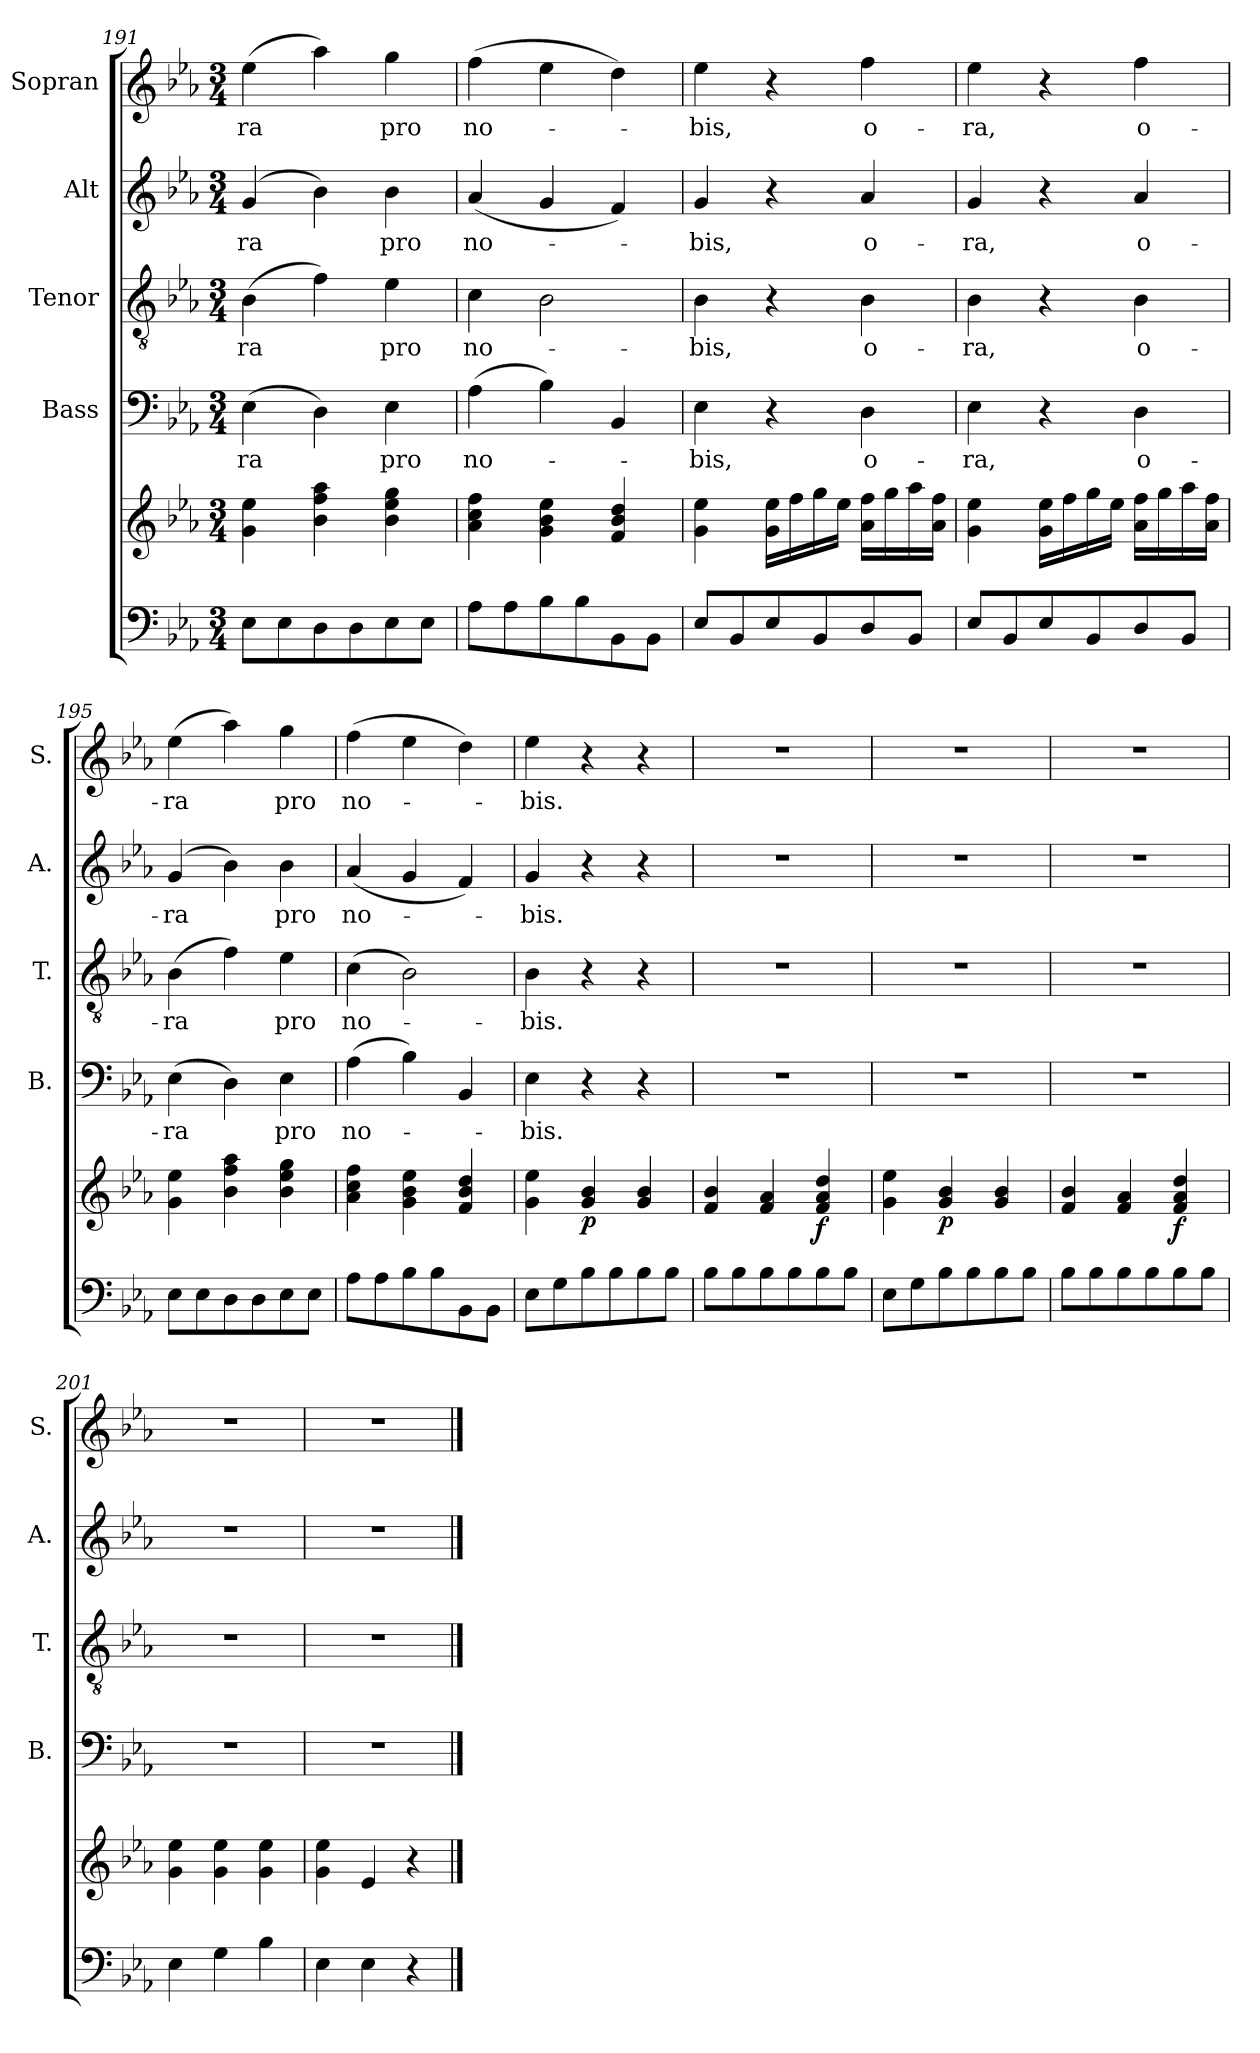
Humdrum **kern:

**kern	**kern	**dynam	**kern	**text	**kern	**text	**kern	**text	**kern	**text
*part5	*part5	*part5	*part4	*part4	*part3	*part3	*part2	*part2	*part1	*part1
*staff6	*staff5	*staff5/6	*staff4	*staff4	*staff3	*staff3	*staff2	*staff2	*staff1	*staff1
*	*	*	*I"Bass	*	*I"Tenor	*	*I"Alt	*	*I"Sopran	*
*	*	*	*I'B.	*	*I'T.	*	*I'A.	*	*I'S.	*
*clefF4	*clefG2	*	*clefF4	*	*clefGv2	*	*clefG2	*	*clefG2	*
*k[b-e-a-]	*k[b-e-a-]	*	*k[b-e-a-]	*	*k[b-e-a-]	*	*k[b-e-a-]	*	*k[b-e-a-]	*
*E-:	*E-:	*	*E-:	*	*E-:	*	*E-:	*	*E-:	*
*M3/4	*M3/4	*	*M3/4	*	*M3/4	*	*M3/4	*	*M3/4	*
=191	=191	=191	=191	=191	=191	=191	=191	=191	=191	=191
!	!	!	!	!LO:LY:b	!	!LO:LY:b	!	!LO:LY:b	!	!LO:LY:b
8E-\L	4g\ 4ee-\	.	(>4E-\	-ra	(>4B-\	-ra	(4g/	-ra	(>4ee-\	-ra
8E-\	.	.	.	.	.	.	.	.	.	.
8D\	4b-\ 4ff\ 4aa-\	.	4D\)	.	4f\)	.	4b-\)	.	4aa-\)	.
8D\	.	.	.	.	.	.	.	.	.	.
!	!	!	!	!LO:LY:b	!	!LO:LY:b	!	!LO:LY:b	!	!LO:LY:b
8E-\	4b-\ 4ee-\ 4gg\	.	4E-\	pro	4e-\	pro	4b-\	pro	4gg\	pro
8E-\J	.	.	.	.	.	.	.	.	.	.
=192	=192	=192	=192	=192	=192	=192	=192	=192	=192	=192
!	!	!	!	!LO:LY:b	!	!LO:LY:b	!	!LO:LY:b	!	!LO:LY:b
8A-\L	4a-\ 4cc\ 4ff\	.	(>4A-\	no-	4c\	no-	(<4a-/	no-	(>4ff\	no-
8A-\	.	.	.	.	.	.	.	.	.	.
8B-\	4g\ 4b-\ 4ee-\	.	4B-\)	.	2B-\	.	4g/	.	4ee-\	.
8B-\	.	.	.	.	.	.	.	.	.	.
8BB-\	4f/ 4b-/ 4dd/	.	4BB-/	.	.	.	4f/)	.	4dd\)	.
8BB-\J	.	.	.	.	.	.	.	.	.	.
=193	=193	=193	=193	=193	=193	=193	=193	=193	=193	=193
!	!	!	!	!LO:LY:b	!	!LO:LY:b	!	!LO:LY:b	!	!LO:LY:b
8E-/L	4g\ 4ee-\	.	4E-\	-bis,	4B-\	-bis,	4g/	-bis,	4ee-\	-bis,
8BB-/	.	.	.	.	.	.	.	.	.	.
8E-/	16g\ 16ee-\LL	.	4r	.	4r	.	4r	.	4r	.
.	16ff\	.	.	.	.	.	.	.	.	.
8BB-/	16gg\	.	.	.	.	.	.	.	.	.
.	16ee-\JJ	.	.	.	.	.	.	.	.	.
!	!	!	!	!LO:LY:b	!	!LO:LY:b	!	!LO:LY:b	!	!LO:LY:b
8D/	16a-\ 16ff\LL	.	4D\	o-	4B-\	o-	4a-/	o-	4ff\	o-
.	16gg\	.	.	.	.	.	.	.	.	.
8BB-/J	16aa-\	.	.	.	.	.	.	.	.	.
.	16a-\ 16ff\JJ	.	.	.	.	.	.	.	.	.
=194	=194	=194	=194	=194	=194	=194	=194	=194	=194	=194
!	!	!	!	!LO:LY:b	!	!LO:LY:b	!	!LO:LY:b	!	!LO:LY:b
8E-/L	4g\ 4ee-\	.	4E-\	-ra,	4B-\	-ra,	4g/	-ra,	4ee-\	-ra,
8BB-/	.	.	.	.	.	.	.	.	.	.
8E-/	16g\ 16ee-\LL	.	4r	.	4r	.	4r	.	4r	.
.	16ff\	.	.	.	.	.	.	.	.	.
8BB-/	16gg\	.	.	.	.	.	.	.	.	.
.	16ee-\JJ	.	.	.	.	.	.	.	.	.
!	!	!	!	!LO:LY:b	!	!LO:LY:b	!	!LO:LY:b	!	!LO:LY:b
8D/	16a-\ 16ff\LL	.	4D\	o-	4B-\	o-	4a-/	o-	4ff\	o-
.	16gg\	.	.	.	.	.	.	.	.	.
8BB-/J	16aa-\	.	.	.	.	.	.	.	.	.
.	16a-\ 16ff\JJ	.	.	.	.	.	.	.	.	.
!!LO:LB:g=z
=195	=195	=195	=195	=195	=195	=195	=195	=195	=195	=195
!	!	!	!	!LO:LY:b	!	!LO:LY:b	!	!LO:LY:b	!	!LO:LY:b
8E-\L	4g\ 4ee-\	.	(>4E-\	-ra	(>4B-\	-ra	(4g/	-ra	(>4ee-\	-ra
8E-\	.	.	.	.	.	.	.	.	.	.
8D\	4b-\ 4ff\ 4aa-\	.	4D\)	.	4f\)	.	4b-\)	.	4aa-\)	.
8D\	.	.	.	.	.	.	.	.	.	.
!	!	!	!	!LO:LY:b	!	!LO:LY:b	!	!LO:LY:b	!	!LO:LY:b
8E-\	4b-\ 4ee-\ 4gg\	.	4E-\	pro	4e-\	pro	4b-\	pro	4gg\	pro
8E-\J	.	.	.	.	.	.	.	.	.	.
=196	=196	=196	=196	=196	=196	=196	=196	=196	=196	=196
!	!	!	!	!LO:LY:b	!	!LO:LY:b	!	!LO:LY:b	!	!LO:LY:b
8A-\L	4a-\ 4cc\ 4ff\	.	(>4A-\	no-	(>4c\	no-	(<4a-/	no-	(>4ff\	no-
8A-\	.	.	.	.	.	.	.	.	.	.
8B-\	4g\ 4b-\ 4ee-\	.	4B-\)	.	2B-\)	.	4g/	.	4ee-\	.
8B-\	.	.	.	.	.	.	.	.	.	.
8BB-\	4f/ 4b-/ 4dd/	.	4BB-/	.	.	.	4f/)	.	4dd\)	.
8BB-\J	.	.	.	.	.	.	.	.	.	.
=197	=197	=197	=197	=197	=197	=197	=197	=197	=197	=197
!	!	!	!	!LO:LY:b	!	!LO:LY:b	!	!LO:LY:b	!	!LO:LY:b
8E-\L	4g\ 4ee-\	.	4E-\	-bis.	4B-\	-bis.	4g/	-bis.	4ee-\	-bis.
8G\	.	.	.	.	.	.	.	.	.	.
!	!	!LO:DY:b	!	!	!	!	!	!	!	!
8B-\	4g/ 4b-/	p	4r	.	4r	.	4r	.	4r	.
8B-\	.	.	.	.	.	.	.	.	.	.
8B-\	4g/ 4b-/	.	4r	.	4r	.	4r	.	4r	.
8B-\J	.	.	.	.	.	.	.	.	.	.
=198	=198	=198	=198	=198	=198	=198	=198	=198	=198	=198
8B-\L	4f/ 4b-/	.	2.r	.	2.r	.	2.r	.	2.r	.
8B-\	.	.	.	.	.	.	.	.	.	.
8B-\	4f/ 4a-/	.	.	.	.	.	.	.	.	.
8B-\	.	.	.	.	.	.	.	.	.	.
!	!	!LO:DY:b	!	!	!	!	!	!	!	!
8B-\	4f/ 4a-/ 4dd/	f	.	.	.	.	.	.	.	.
8B-\J	.	.	.	.	.	.	.	.	.	.
=199	=199	=199	=199	=199	=199	=199	=199	=199	=199	=199
8E-\L	4g\ 4ee-\	.	2.r	.	2.r	.	2.r	.	2.r	.
8G\	.	.	.	.	.	.	.	.	.	.
!	!	!LO:DY:b	!	!	!	!	!	!	!	!
8B-\	4g/ 4b-/	p	.	.	.	.	.	.	.	.
8B-\	.	.	.	.	.	.	.	.	.	.
8B-\	4g/ 4b-/	.	.	.	.	.	.	.	.	.
8B-\J	.	.	.	.	.	.	.	.	.	.
=200	=200	=200	=200	=200	=200	=200	=200	=200	=200	=200
8B-\L	4f/ 4b-/	.	2.r	.	2.r	.	2.r	.	2.r	.
8B-\	.	.	.	.	.	.	.	.	.	.
8B-\	4f/ 4a-/	.	.	.	.	.	.	.	.	.
8B-\	.	.	.	.	.	.	.	.	.	.
!	!	!LO:DY:b	!	!	!	!	!	!	!	!
8B-\	4f/ 4a-/ 4dd/	f	.	.	.	.	.	.	.	.
8B-\J	.	.	.	.	.	.	.	.	.	.
=201	=201	=201	=201	=201	=201	=201	=201	=201	=201	=201
4E-\	4g\ 4ee-\	.	2.r	.	2.r	.	2.r	.	2.r	.
4G\	4g\ 4ee-\	.	.	.	.	.	.	.	.	.
4B-\	4g\ 4ee-\	.	.	.	.	.	.	.	.	.
=202	=202	=202	=202	=202	=202	=202	=202	=202	=202	=202
4E-\	4g\ 4ee-\	.	2.r	.	2.r	.	2.r	.	2.r	.
4E-\	4e-/	.	.	.	.	.	.	.	.	.
4r	4r	.	.	.	.	.	.	.	.	.
==	==	==	==	==	==	==	==	==	==	==
*-	*-	*-	*-	*-	*-	*-	*-	*-	*-	*-
